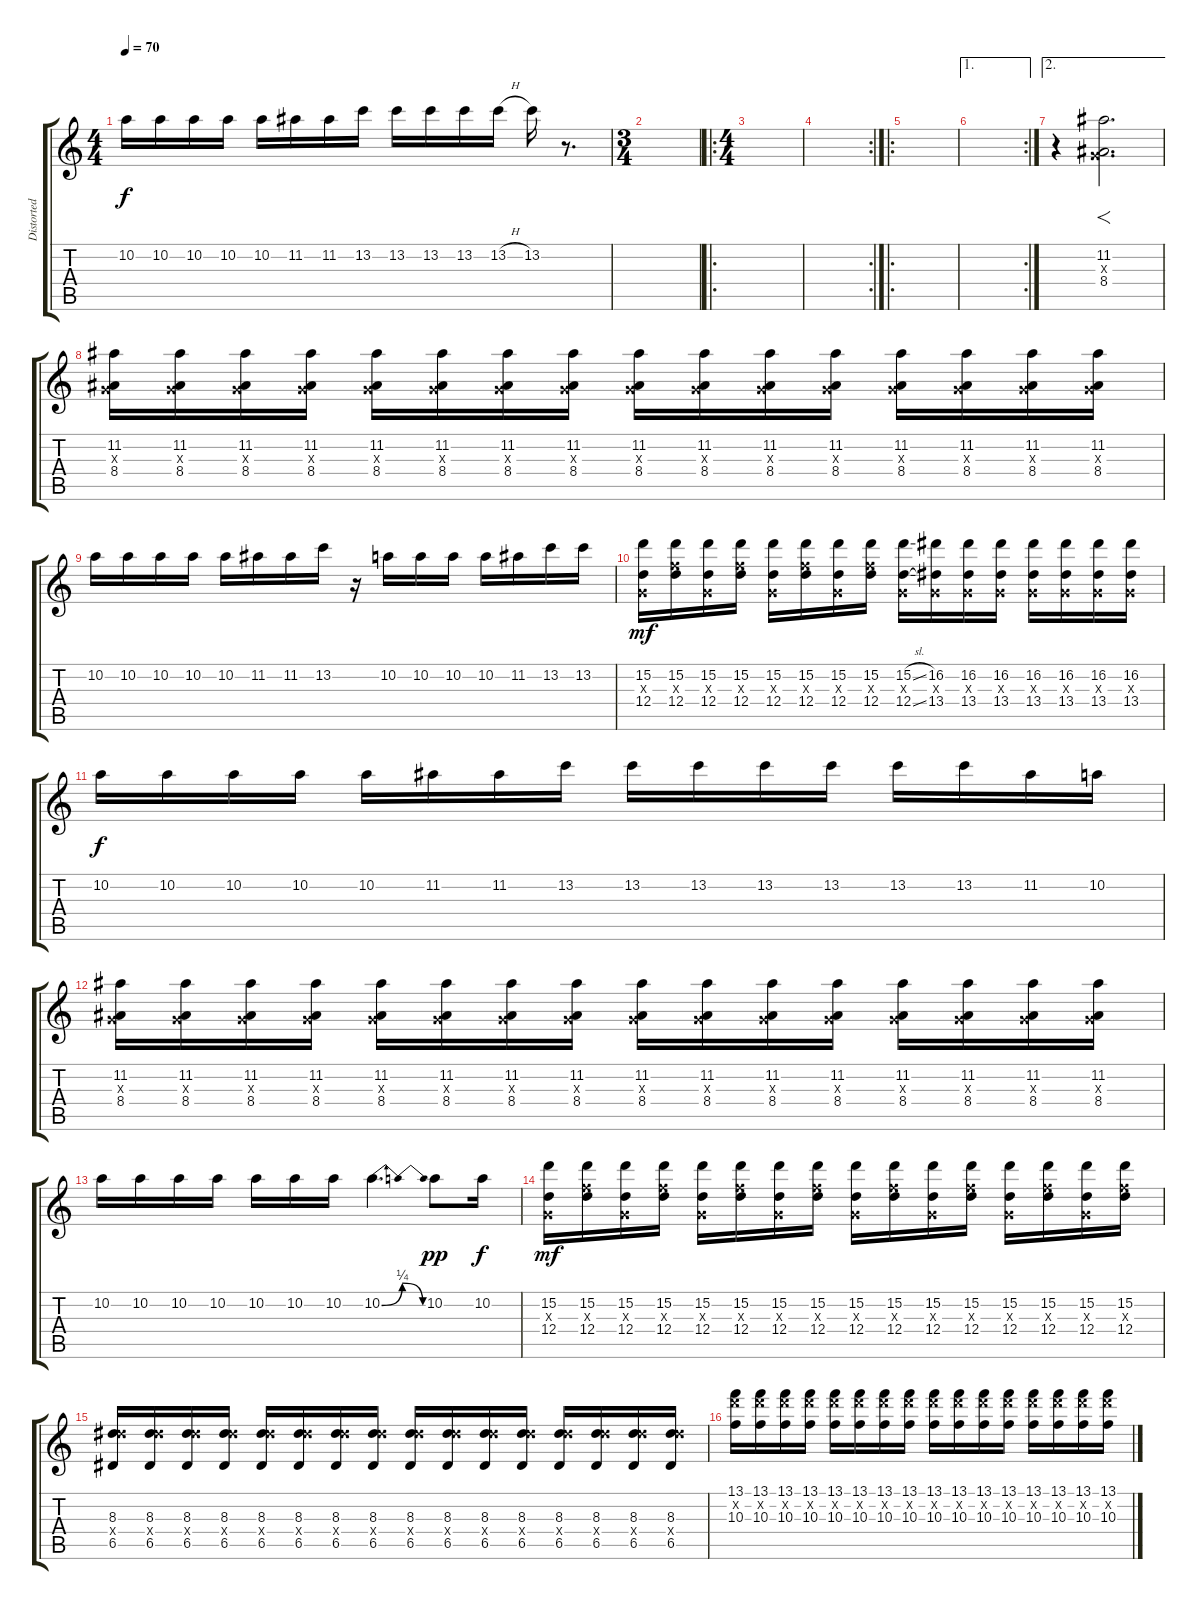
\track ("Distorted 2" "Distorted ") {instrument overdrivenguitar}
\staff {score tabs}
\tuning (E4 B3 G3 D3 A2 E2) {hide}
\ts (4 4)
\tempo 70
\clef g2
\ks c
10.2.16{dy f} 10.2.16 10.2.16 10.2.16 10.2.16 11.2.16 11.2.16 13.2.16 13.2.16 13.2.16 13.2.16 13.2{h}.16 13.2.16 r.8{d} |
\ts (3 4)
|
\ro
\ts (4 4)
|
\rc 2
|
\ro
|
\ae 1
\rc 2
|
\ae 2
r.4 (11.2 0.3{x} 8.4).2{f d} |
(11.2 0.3{x} 8.4).16 (11.2 0.3{x} 8.4).16 (11.2 0.3{x} 8.4).16 (11.2 0.3{x} 8.4).16 (11.2 0.3{x} 8.4).16 (11.2 0.3{x} 8.4).16 (11.2 0.3{x} 8.4).16 (11.2 0.3{x} 8.4).16 (11.2 0.3{x} 8.4).16 (11.2 0.3{x} 8.4).16 (11.2 0.3{x} 8.4).16 (11.2 0.3{x} 8.4).16 (11.2 0.3{x} 8.4).16 (11.2 0.3{x} 8.4).16 (11.2 0.3{x} 8.4).16 (11.2 0.3{x} 8.4).16 |
10.2.16 10.2.16 10.2.16 10.2.16 10.2.16 11.2.16 11.2.16 13.2.16 r.16 10.2.16 10.2.16 10.2.16 10.2.16 11.2.16 13.2.16 13.2.16 |
(15.2 0.3{x} 12.4).16{dy mf} (15.2 10.3{x} 12.4).16 (15.2 0.3{x} 12.4).16 (15.2 10.3{x} 12.4).16 (15.2 0.3{x} 12.4).16 (15.2 10.3{x} 12.4).16 (15.2 0.3{x} 12.4).16 (15.2 10.3{x} 12.4).16 (15.2{sl} 0.3{x} 12.4{sl}).16 (16.2 0.3{x} 13.4).16 (16.2 0.3{x} 13.4).16 (16.2 0.3{x} 13.4).16 (16.2 0.3{x} 13.4).16 (16.2 0.3{x} 13.4).16 (16.2 0.3{x} 13.4).16 (16.2 0.3{x} 13.4).16 |
10.2.16{dy f} 10.2.16 10.2.16 10.2.16 10.2.16 11.2.16 11.2.16 13.2.16 13.2.16 13.2.16 13.2.16 13.2.16 13.2.16 13.2.16 11.2.16 10.2.16 |
(11.2 0.3{x} 8.4).16 (11.2 0.3{x} 8.4).16 (11.2 0.3{x} 8.4).16 (11.2 0.3{x} 8.4).16 (11.2 0.3{x} 8.4).16 (11.2 0.3{x} 8.4).16 (11.2 0.3{x} 8.4).16 (11.2 0.3{x} 8.4).16 (11.2 0.3{x} 8.4).16 (11.2 0.3{x} 8.4).16 (11.2 0.3{x} 8.4).16 (11.2 0.3{x} 8.4).16 (11.2 0.3{x} 8.4).16 (11.2 0.3{x} 8.4).16 (11.2 0.3{x} 8.4).16 (11.2 0.3{x} 8.4).16 |
10.2.16 10.2.16 10.2.16 10.2.16 10.2.16 10.2.16 10.2.16 10.2{be (bendrelease 0 0 30 1 30 1 60 0)}.4{d} 10.2.8{dy pp} 10.2.16{dy f} |
(15.2 0.3{x} 12.4).16{dy mf} (15.2 10.3{x} 12.4).16 (15.2 0.3{x} 12.4).16 (15.2 10.3{x} 12.4).16 (15.2 0.3{x} 12.4).16 (15.2 10.3{x} 12.4).16 (15.2 0.3{x} 12.4).16 (15.2 10.3{x} 12.4).16 (15.2 0.3{x} 12.4).16 (15.2 10.3{x} 12.4).16 (15.2 0.3{x} 12.4).16 (15.2 10.3{x} 12.4).16 (15.2 0.3{x} 12.4).16 (15.2 10.3{x} 12.4).16 (15.2 0.3{x} 12.4).16 (15.2 10.3{x} 12.4).16 |
(8.3 13.4{x} 6.5).16 (8.3 13.4{x} 6.5).16 (8.3 13.4{x} 6.5).16 (8.3 13.4{x} 6.5).16 (8.3 13.4{x} 6.5).16 (8.3 13.4{x} 6.5).16 (8.3 13.4{x} 6.5).16 (8.3 13.4{x} 6.5).16 (8.3 13.4{x} 6.5).16 (8.3 13.4{x} 6.5).16 (8.3 13.4{x} 6.5).16 (8.3 13.4{x} 6.5).16 (8.3 13.4{x} 6.5).16 (8.3 13.4{x} 6.5).16 (8.3 13.4{x} 6.5).16 (8.3 13.4{x} 6.5).16 |
(13.1 15.2{x} 10.3).16 (13.1 15.2{x} 10.3).16 (13.1 15.2{x} 10.3).16 (13.1 15.2{x} 10.3).16 (13.1 15.2{x} 10.3).16 (13.1 15.2{x} 10.3).16 (13.1 15.2{x} 10.3).16 (13.1 15.2{x} 10.3).16 (13.1 15.2{x} 10.3).16 (13.1 15.2{x} 10.3).16 (13.1 15.2{x} 10.3).16 (13.1 15.2{x} 10.3).16 (13.1 15.2{x} 10.3).16 (13.1 15.2{x} 10.3).16 (13.1 15.2{x} 10.3).16 (13.1 15.2{x} 10.3).16
